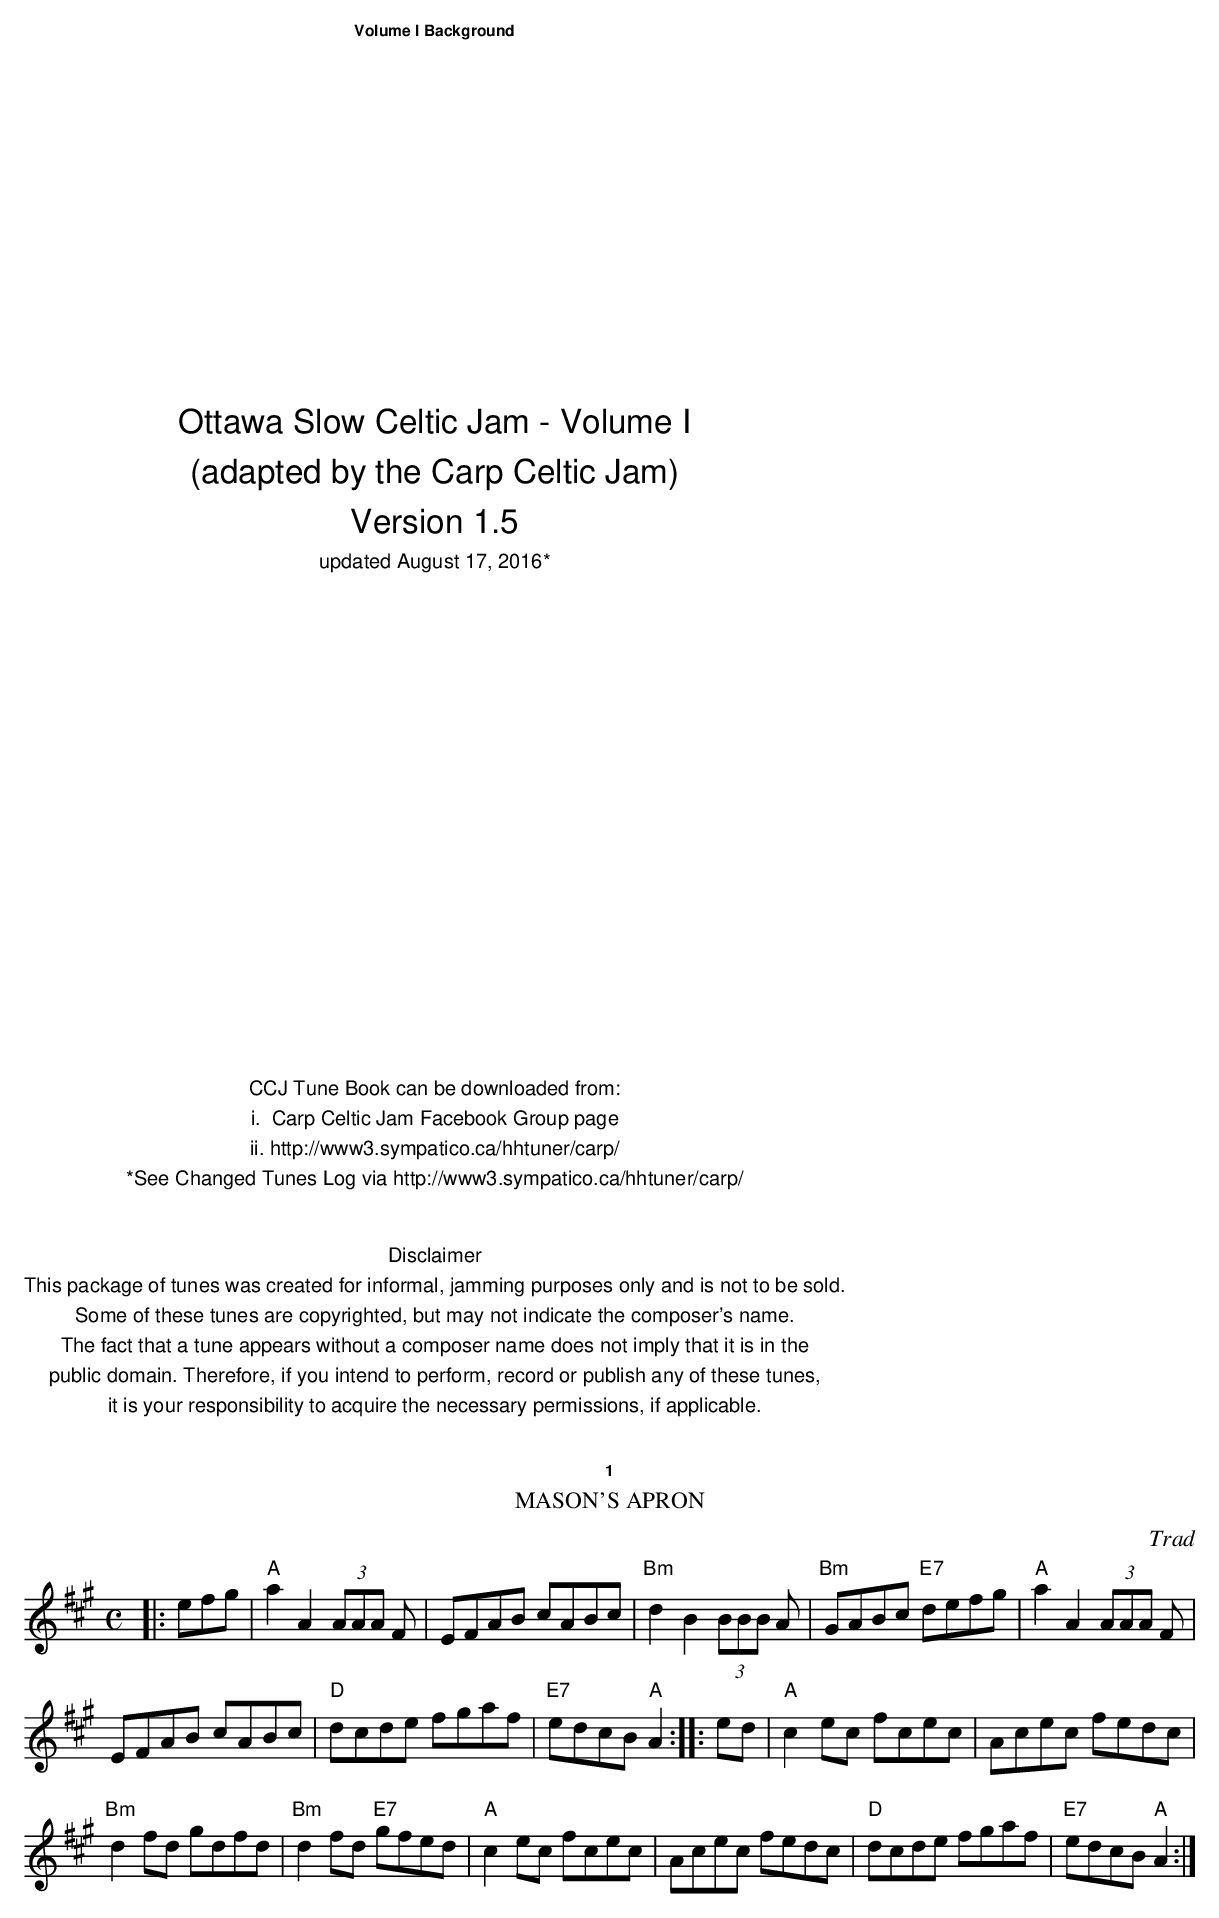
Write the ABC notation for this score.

X:1
T:Mason's Apron
M:C
L:1/8
C:Trad
K:A
|: efg |"A" a2 A2 (3AAA F | EFAB cABc |"Bm" d2 B2(3BBB A |"Bm" GABc "E7" defg | "A"a2 A2 (3AAA F |
EFAB cABc |"D" dcde fgaf |"E7" edcB "A"A2 :||: ed |"A"c2ec fcec | Acec fedc |
"Bm" d2fd gdfd |"Bm" d2fd "E7"gfed |"A"c2ec fcec | Acec fedc | "D" dcde fgaf | "E7"edcB "A"A2 :|
